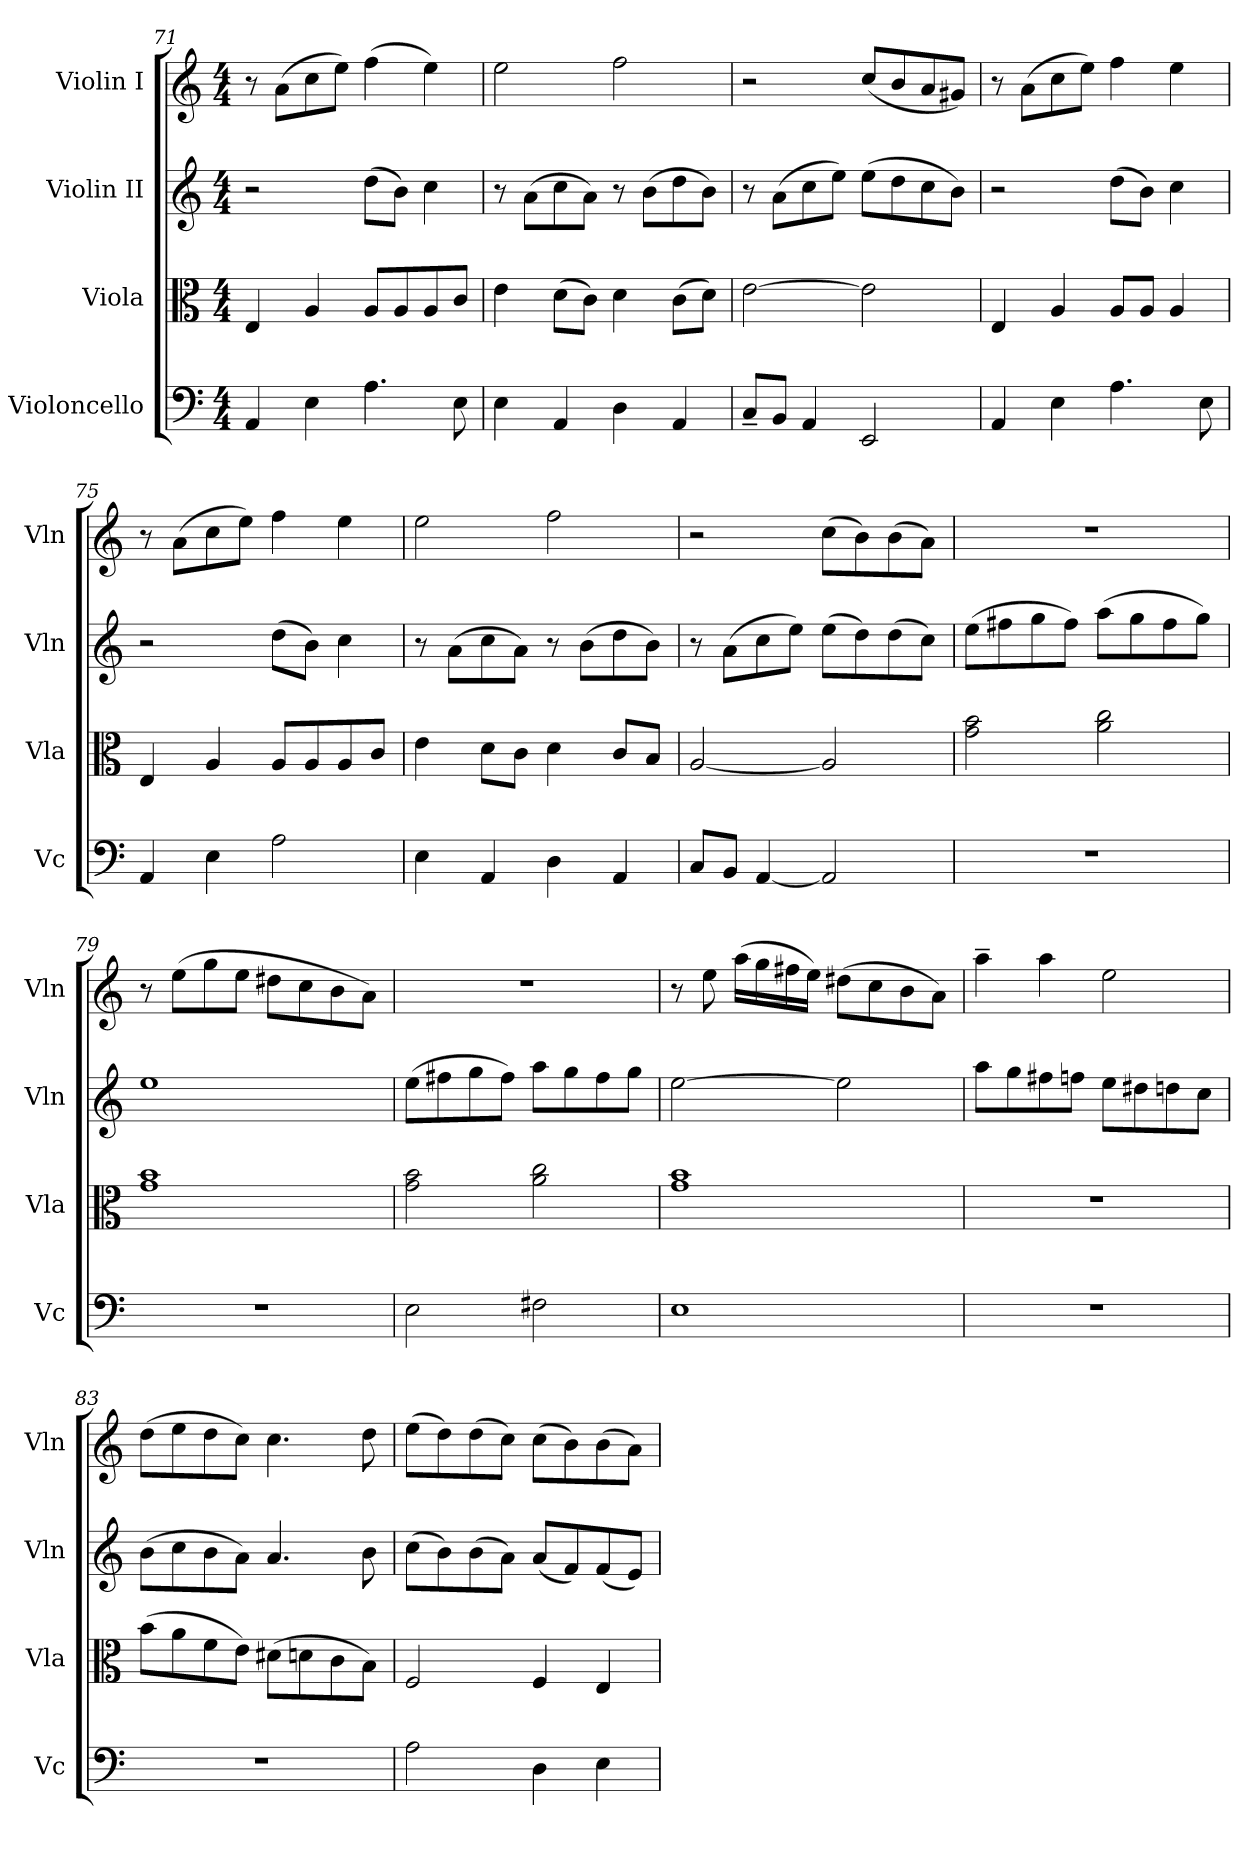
**kern	**kern	**kern	**kern
*part4	*part3	*part2	*part1
*staff4	*staff3	*staff2	*staff1
*I"Violoncello	*I"Viola	*I"Violin II	*I"Violin I
*I'Vc	*I'Vla	*I'Vln	*I'Vln
*clefF4	*clefC3	*clefG2	*clefG2
*k[]	*k[]	*k[]	*k[]
*M4/4	*M4/4	*M4/4	*M4/4
=71	=71	=71	=71
4AA/	4E/	2r	8r
.	.	.	(>8a\L
4E\	4A/	.	8cc\
.	.	.	8ee\J)
4.A\	8A/L	(>8dd\L	(>4ff\
.	8A/	8b\J)	.
.	8A/	4cc\	4ee\)
8E\	8c/J	.	.
=72	=72	=72	=72
4E\	4e\	8r	2ee\
.	.	(>8a\L	.
4AA/	(>8d\L	8cc\	.
.	8c\J)	8a\J)	.
4D\	4d\	8r	2ff\
.	.	(>8b\L	.
4AA/	(>8c\L	8dd\	.
.	8d\J)	8b\J)	.
=73	=73	=73	=73
8C~/L	[2e\	8r	2r
8BB/J	.	(>8a\L	.
4AA/	.	8cc\	.
.	.	8ee\J)	.
2EE/	2e\]	(>8ee\L	(<8cc/L
.	.	8dd\	8b/
.	.	8cc\	8a/
.	.	8b\J)	8g#X/J)
=74	=74	=74	=74
4AA/	4E/	2r	8r
.	.	.	(>8a\L
4E\	4A/	.	8cc\
.	.	.	8ee\J)
4.A\	8A/L	(>8dd\L	4ff\
.	8A/J	8b\J)	.
.	4A/	4cc\	4ee\
8E\	.	.	.
!!LO:LB:g=z
=75	=75	=75	=75
4AA/	4E/	2r	8r
.	.	.	(>8a\L
4E\	4A/	.	8cc\
.	.	.	8ee\J)
2A\	8A/L	(>8dd\L	4ff\
.	8A/	8b\J)	.
.	8A/	4cc\	4ee\
.	8c/J	.	.
=76	=76	=76	=76
4E\	4e\	8r	2ee\
.	.	(>8a\L	.
4AA/	8d\L	8cc\	.
.	8c\J	8a\J)	.
4D\	4d\	8r	2ff\
.	.	(>8b\L	.
4AA/	8c/L	8dd\	.
.	8B/J	8b\J)	.
=77	=77	=77	=77
8C/L	[2A/	8r	2r
8BB/J	.	(>8a\L	.
[4AA/	.	8cc\	.
.	.	8ee\J)	.
2AA/]	2A/]	(>8ee\L	(>8cc\L
.	.	8dd\)	8b\)
.	.	(>8dd\	(>8b\
.	.	8cc\J)	8a\J)
=78	=78	=78	=78
1r	2g\ 2b\	(>8ee\L	1r
.	.	8ff#X\	.
.	.	8gg\	.
.	.	8ff#\J)	.
.	2a\ 2cc\	(>8aa\L	.
.	.	8gg\	.
.	.	8ff#\	.
.	.	8gg\J)	.
=79	=79	=79	=79
1r	1g 1b	1ee	8r
.	.	.	(>8ee\L
.	.	.	8gg\
.	.	.	8ee\J
.	.	.	8dd#X\L
.	.	.	8cc\
.	.	.	8b\
.	.	.	8a\J)
!!LO:PB:g=z
=80	=80	=80	=80
2E\	2g\ 2b\	(>8ee\L	1r
.	.	8ff#X\	.
.	.	8gg\	.
.	.	8ff#\J)	.
2F#X\	2a\ 2cc\	8aa\L	.
.	.	8gg\	.
.	.	8ff#\	.
.	.	8gg\J	.
=81	=81	=81	=81
1E	1g 1b	[2ee\	8r
.	.	.	8ee\
.	.	.	(>16aa\LL
.	.	.	16gg\
.	.	.	16ff#X\
.	.	.	16ee\JJ)
.	.	2ee\]	(>8dd#X\L
.	.	.	8cc\
.	.	.	8b\
.	.	.	8a\J)
=82	=82	=82	=82
1r	1r	8aa\L	4aa~\
.	.	8gg\	.
.	.	8ff#X\	4aa\
.	.	8ffn\J	.
.	.	8ee\L	2ee\
.	.	8dd#X\	.
.	.	8ddn\	.
.	.	8cc\J	.
=83	=83	=83	=83
1r	(>8b\L	(>8b\L	(>8dd\L
.	8a\	8cc\	8ee\
.	8f\	8b\	8dd\
.	8e\J)	8a\J)	8cc\J)
.	(>8d#X\L	4.a/	4.cc\
.	8dn\	.	.
.	8c\	.	.
.	8B\J)	8b\	8dd\
!!LO:LB:g=z
=84	=84	=84	=84
2A\	2F/	(>8cc\L	(>8ee\L
.	.	8b\)	8dd\)
.	.	(>8b\	(>8dd\
.	.	8a\J)	8cc\J)
4D\	4F/	(<8a/L	(>8cc\L
.	.	8f/)	8b\)
4E\	4E/	(<8f/	(>8b\
.	.	8e/J)	8a\J)
=	=	=	=
*-	*-	*-	*-
